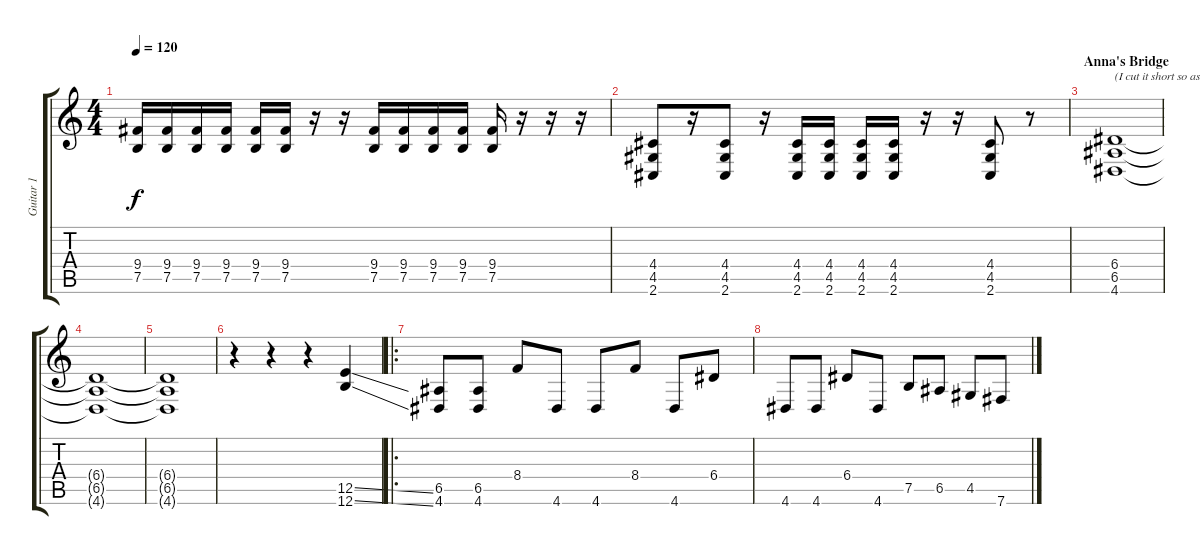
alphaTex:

\track ("Guitar 1" "Guitar 1") {instrument distortionguitar}
\staff {score tabs}
\tuning (B3 Gb3 D3 A2 E2 B1) {hide}
\ts (4 4)
\tempo 120
\clef g2
\ks c
(9.4 7.5).16{dy f} (9.4 7.5).16 (9.4 7.5).16 (9.4 7.5).16 (9.4 7.5).16 (9.4 7.5).16 r.16 r.16 (9.4 7.5).16 (9.4 7.5).16 (9.4 7.5).16 (9.4 7.5).16 (9.4 7.5).16 r.16 r.16 r.16 |
(4.4 4.5 2.6).8 r.16 (4.4 4.5 2.6).8 r.16 (4.4 4.5 2.6).16 (4.4 4.5 2.6).16 (4.4 4.5 2.6).16 (4.4 4.5 2.6).16 r.16 r.16 (4.4 4.5 2.6).8 r.8 |
\section ("" "Anna's Bridge")
(6.4 6.5 4.6).1{txt "(I cut it short so as to have less pointless empty space)"} |
(6.4{t} 6.5{t} 4.6{t}).1 |
(6.4{t} 6.5{t} 4.6{t}).1 |
r.4 r.4 r.4 (12.5{ss} 12.6{ss}).4 |
\ro
(6.5 4.6).8 (6.5 4.6).8 8.4.8 4.6.8 4.6.8 8.4.8 4.6.8 6.4.8 |
4.6.8 4.6.8 6.4.8 4.6.8 7.5.8 6.5.8 4.5.8 7.6.8
